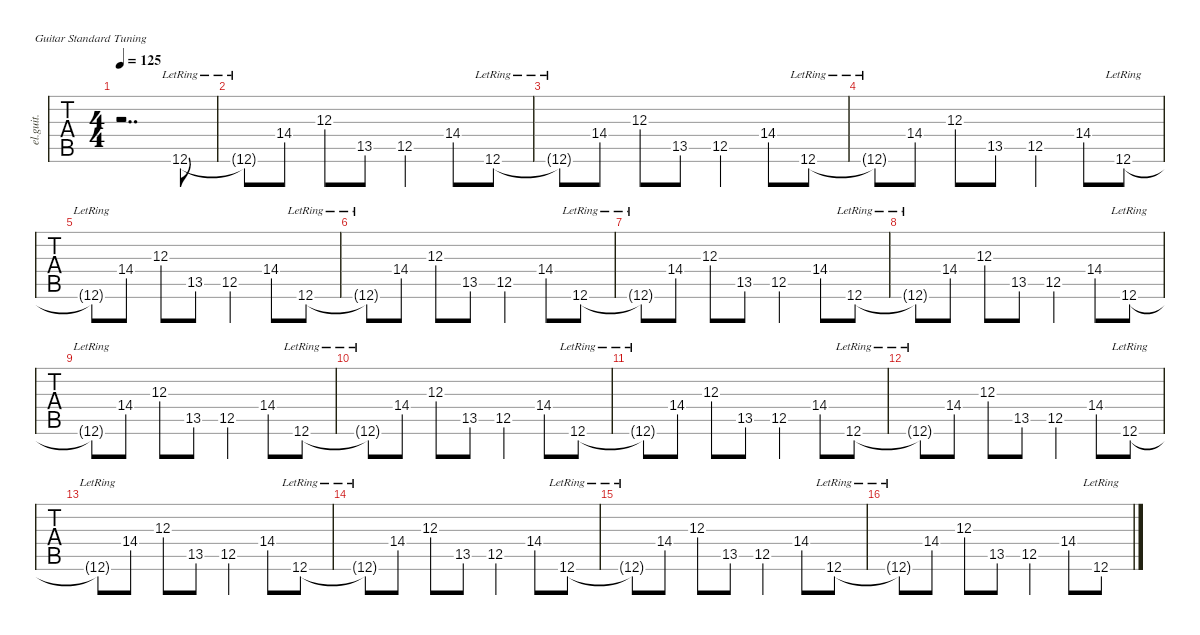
\defaultSystemsLayout 4
\hideDynamics
\bracketExtendMode nobrackets
\track ("Clean Guitar 2" "el.guit.") {defaultSystemsLayout 4 multiBarRest instrument electricguitarclean}
\staff {tabs}
\tuning (E4 B3 G3 D3 A2 E2)
\ts (4 4)
\tempo 125
\clef g2
\ks c
r.2{dd dy mf} 12.6{lr}.8 |
12.6{lr t}.8 14.4.8 12.3.8 13.5{acc #}.8 12.5.4 14.4.8 12.6{lr}.8 |
12.6{lr t}.8 14.4.8 12.3.8 13.5{acc #}.8 12.5.4 14.4.8 12.6{lr}.8 |
12.6{lr t}.8 14.4.8 12.3.8 13.5{acc #}.8 12.5.4 14.4.8 12.6{lr}.8 |
12.6{lr t}.8 14.4.8 12.3.8 13.5{acc #}.8 12.5.4 14.4.8 12.6{lr}.8 |
12.6{lr t}.8 14.4.8 12.3.8 13.5{acc #}.8 12.5.4 14.4.8 12.6{lr}.8 |
12.6{lr t}.8 14.4.8 12.3.8 13.5{acc #}.8 12.5.4 14.4.8 12.6{lr}.8 |
12.6{lr t}.8 14.4.8 12.3.8 13.5{acc #}.8 12.5.4 14.4.8 12.6{lr}.8 |
12.6{lr t}.8 14.4.8 12.3.8 13.5{acc #}.8 12.5.4 14.4.8 12.6{lr}.8 |
12.6{lr t}.8 14.4.8 12.3.8 13.5{acc #}.8 12.5.4 14.4.8 12.6{lr}.8 |
12.6{lr t}.8 14.4.8 12.3.8 13.5{acc #}.8 12.5.4 14.4.8 12.6{lr}.8 |
12.6{lr t}.8 14.4.8 12.3.8 13.5{acc #}.8 12.5.4 14.4.8 12.6{lr}.8 |
12.6{lr t}.8 14.4.8 12.3.8 13.5{acc #}.8 12.5.4 14.4.8 12.6{lr}.8 |
12.6{lr t}.8 14.4.8 12.3.8 13.5{acc #}.8 12.5.4 14.4.8 12.6{lr}.8 |
12.6{lr t}.8 14.4.8 12.3.8 13.5{acc #}.8 12.5.4 14.4.8 12.6{lr}.8 |
12.6{lr t}.8 14.4.8 12.3.8 13.5{acc #}.8 12.5.4 14.4.8 12.6{lr}.8
